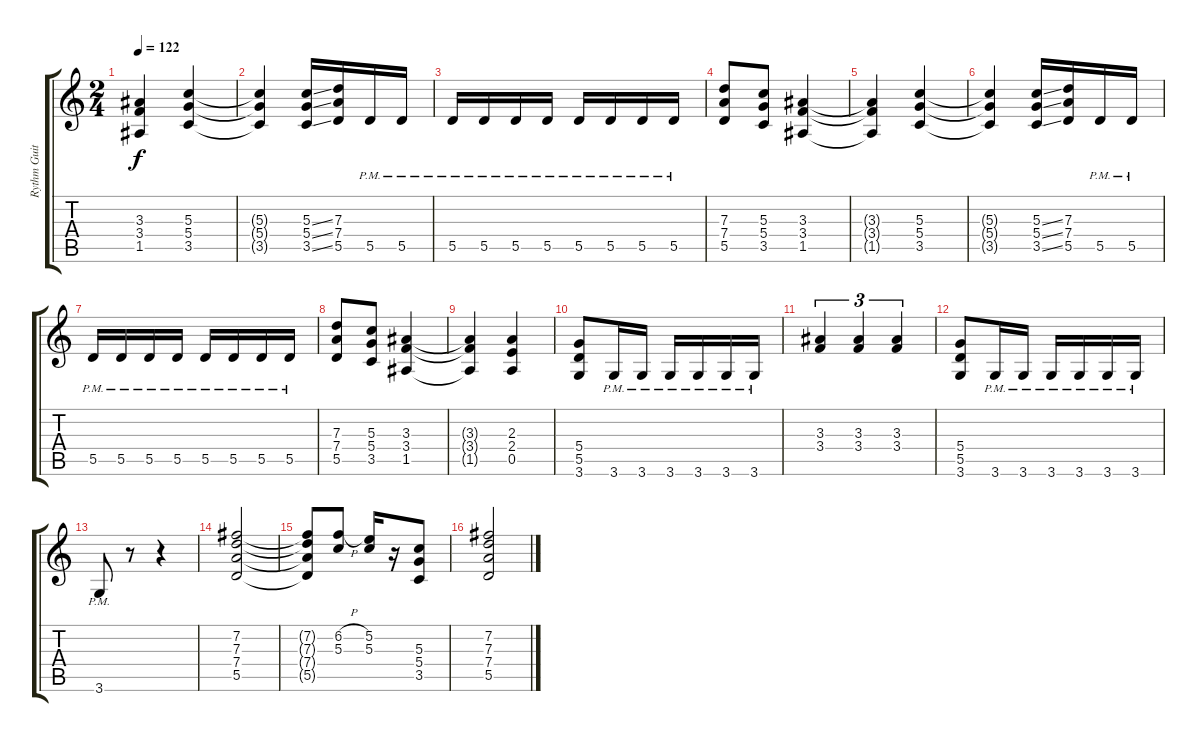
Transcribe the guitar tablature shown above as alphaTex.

\track ("Rythm Guitar" "Rythm Guit") {instrument distortionguitar}
\staff {score tabs}
\tuning (E4 B3 G3 D3 A2 E2) {hide}
\ts (2 4)
\tempo 122
\clef g2
\ks c
(3.3{t} 3.4{t} 1.5{t}).4{dy f} (5.3 5.4 3.5).4 |
(5.3{t} 5.4{t} 3.5{t}).4 (5.3{ss} 5.4{ss} 3.5{ss}).16 (7.3 7.4 5.5).16 5.5{pm}.16 5.5{pm}.16 |
5.5{pm}.16 5.5{pm}.16 5.5{pm}.16 5.5{pm}.16 5.5{pm}.16 5.5{pm}.16 5.5{pm}.16 5.5{pm}.16 |
(7.3 7.4 5.5).8 (5.3 5.4 3.5).8 (3.3 3.4 1.5).4 |
(3.3{t} 3.4{t} 1.5{t}).4 (5.3 5.4 3.5).4 |
(5.3{t} 5.4{t} 3.5{t}).4 (5.3{ss} 5.4{ss} 3.5{ss}).16 (7.3 7.4 5.5).16 5.5{pm}.16 5.5{pm}.16 |
5.5{pm}.16 5.5{pm}.16 5.5{pm}.16 5.5{pm}.16 5.5{pm}.16 5.5{pm}.16 5.5{pm}.16 5.5{pm}.16 |
(7.3 7.4 5.5).8 (5.3 5.4 3.5).8 (3.3 3.4 1.5).4 |
(3.3{t} 3.4{t} 1.5{t}).4 (2.3 2.4 0.5).4 |
(5.4 5.5 3.6).8 3.6{pm}.16 3.6{pm}.16 3.6{pm}.16 3.6{pm}.16 3.6{pm}.16 3.6{pm}.16 |
(3.3 3.4).4{tu (3 2)} (3.3 3.4).4{tu (3 2)} (3.3 3.4).4{tu (3 2)} |
(5.4 5.5 3.6).8 3.6{pm}.16 3.6{pm}.16 3.6{pm}.16 3.6{pm}.16 3.6{pm}.16 3.6{pm}.16 |
3.6{pm}.8 r.8 r.4 |
(7.2 7.3 7.4 5.5).2 |
(7.2{t} 7.3{t} 7.4{t} 5.5{t}).8 (6.2{h} 5.3).8 (5.2 5.3).16 r.16 (5.3 5.4 3.5).8 |
(7.2 7.3 7.4 5.5).2
